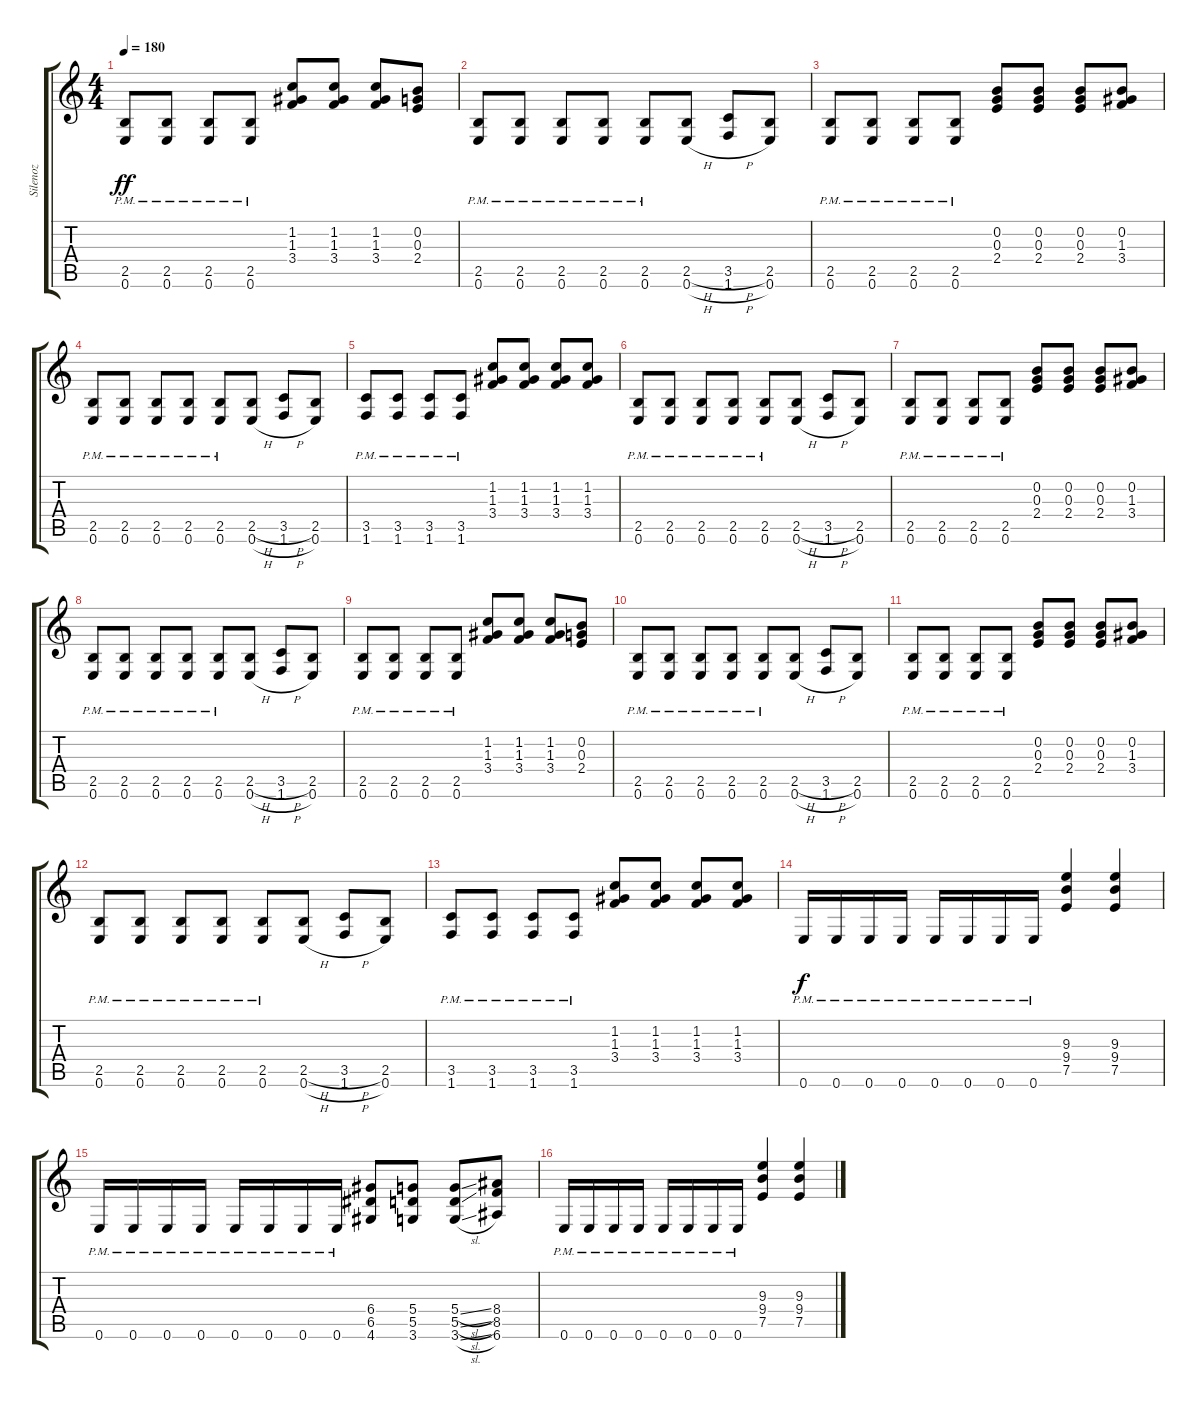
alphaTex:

\track ("Silenoz" "Silenoz") {instrument distortionguitar}
\staff {score tabs}
\tuning (E4 B3 G3 D3 A2 E2) {hide}
\ts (4 4)
\tempo 180
\clef g2
\ks c
(2.5{pm} 0.6{pm}).8{dy ff} (2.5{pm} 0.6{pm}).8 (2.5{pm} 0.6{pm}).8 (2.5{pm} 0.6{pm}).8 (1.2 1.3 3.4).8 (1.2 1.3 3.4).8 (1.2 1.3 3.4).8 (0.2 0.3 2.4).8 |
(2.5{pm} 0.6{pm}).8 (2.5{pm} 0.6{pm}).8 (2.5{pm} 0.6{pm}).8 (2.5{pm} 0.6{pm}).8 (2.5{pm} 0.6{pm}).8 (2.5{h} 0.6{h}).8 (3.5{h} 1.6{h}).8 (2.5 0.6).8 |
(2.5{pm} 0.6{pm}).8 (2.5{pm} 0.6{pm}).8 (2.5{pm} 0.6{pm}).8 (2.5{pm} 0.6{pm}).8 (0.2 0.3 2.4).8 (0.2 0.3 2.4).8 (0.2 0.3 2.4).8 (0.2 1.3 3.4).8 |
(2.5{pm} 0.6{pm}).8 (2.5{pm} 0.6{pm}).8 (2.5{pm} 0.6{pm}).8 (2.5{pm} 0.6{pm}).8 (2.5{pm} 0.6{pm}).8 (2.5{h} 0.6{h}).8 (3.5{h} 1.6{h}).8 (2.5 0.6).8 |
(3.5{pm} 1.6{pm}).8 (3.5{pm} 1.6{pm}).8 (3.5{pm} 1.6{pm}).8 (3.5{pm} 1.6{pm}).8 (1.2 1.3 3.4).8 (1.2 1.3 3.4).8 (1.2 1.3 3.4).8 (1.2 1.3 3.4).8 |
(2.5{pm} 0.6{pm}).8 (2.5{pm} 0.6{pm}).8 (2.5{pm} 0.6{pm}).8 (2.5{pm} 0.6{pm}).8 (2.5{pm} 0.6{pm}).8 (2.5{h} 0.6{h}).8 (3.5{h} 1.6{h}).8 (2.5 0.6).8 |
(2.5{pm} 0.6{pm}).8 (2.5{pm} 0.6{pm}).8 (2.5{pm} 0.6{pm}).8 (2.5{pm} 0.6{pm}).8 (0.2 0.3 2.4).8 (0.2 0.3 2.4).8 (0.2 0.3 2.4).8 (0.2 1.3 3.4).8 |
(2.5{pm} 0.6{pm}).8 (2.5{pm} 0.6{pm}).8 (2.5{pm} 0.6{pm}).8 (2.5{pm} 0.6{pm}).8 (2.5{pm} 0.6{pm}).8 (2.5{h} 0.6{h}).8 (3.5{h} 1.6{h}).8 (2.5 0.6).8 |
(2.5{pm} 0.6{pm}).8 (2.5{pm} 0.6{pm}).8 (2.5{pm} 0.6{pm}).8 (2.5{pm} 0.6{pm}).8 (1.2 1.3 3.4).8 (1.2 1.3 3.4).8 (1.2 1.3 3.4).8 (0.2 0.3 2.4).8 |
(2.5{pm} 0.6{pm}).8 (2.5{pm} 0.6{pm}).8 (2.5{pm} 0.6{pm}).8 (2.5{pm} 0.6{pm}).8 (2.5{pm} 0.6{pm}).8 (2.5{h} 0.6{h}).8 (3.5{h} 1.6{h}).8 (2.5 0.6).8 |
(2.5{pm} 0.6{pm}).8 (2.5{pm} 0.6{pm}).8 (2.5{pm} 0.6{pm}).8 (2.5{pm} 0.6{pm}).8 (0.2 0.3 2.4).8 (0.2 0.3 2.4).8 (0.2 0.3 2.4).8 (0.2 1.3 3.4).8 |
(2.5{pm} 0.6{pm}).8 (2.5{pm} 0.6{pm}).8 (2.5{pm} 0.6{pm}).8 (2.5{pm} 0.6{pm}).8 (2.5{pm} 0.6{pm}).8 (2.5{h} 0.6{h}).8 (3.5{h} 1.6{h}).8 (2.5 0.6).8 |
(3.5{pm} 1.6{pm}).8 (3.5{pm} 1.6{pm}).8 (3.5{pm} 1.6{pm}).8 (3.5{pm} 1.6{pm}).8 (1.2 1.3 3.4).8 (1.2 1.3 3.4).8 (1.2 1.3 3.4).8 (1.2 1.3 3.4).8 |
0.6{pm}.16{dy f} 0.6{pm}.16 0.6{pm}.16 0.6{pm}.16 0.6{pm}.16 0.6{pm}.16 0.6{pm}.16 0.6{pm}.16 (9.3 9.4 7.5).4 (9.3 9.4 7.5).4 |
0.6{pm}.16 0.6{pm}.16 0.6{pm}.16 0.6{pm}.16 0.6{pm}.16 0.6{pm}.16 0.6{pm}.16 0.6{pm}.16 (6.4 6.5 4.6).8 (5.4 5.5 3.6).8 (5.4{sl} 5.5{sl} 3.6{sl}).8 (8.4 8.5 6.6).8 |
0.6{pm}.16 0.6{pm}.16 0.6{pm}.16 0.6{pm}.16 0.6{pm}.16 0.6{pm}.16 0.6{pm}.16 0.6{pm}.16 (9.3 9.4 7.5).4 (9.3 9.4 7.5).4
